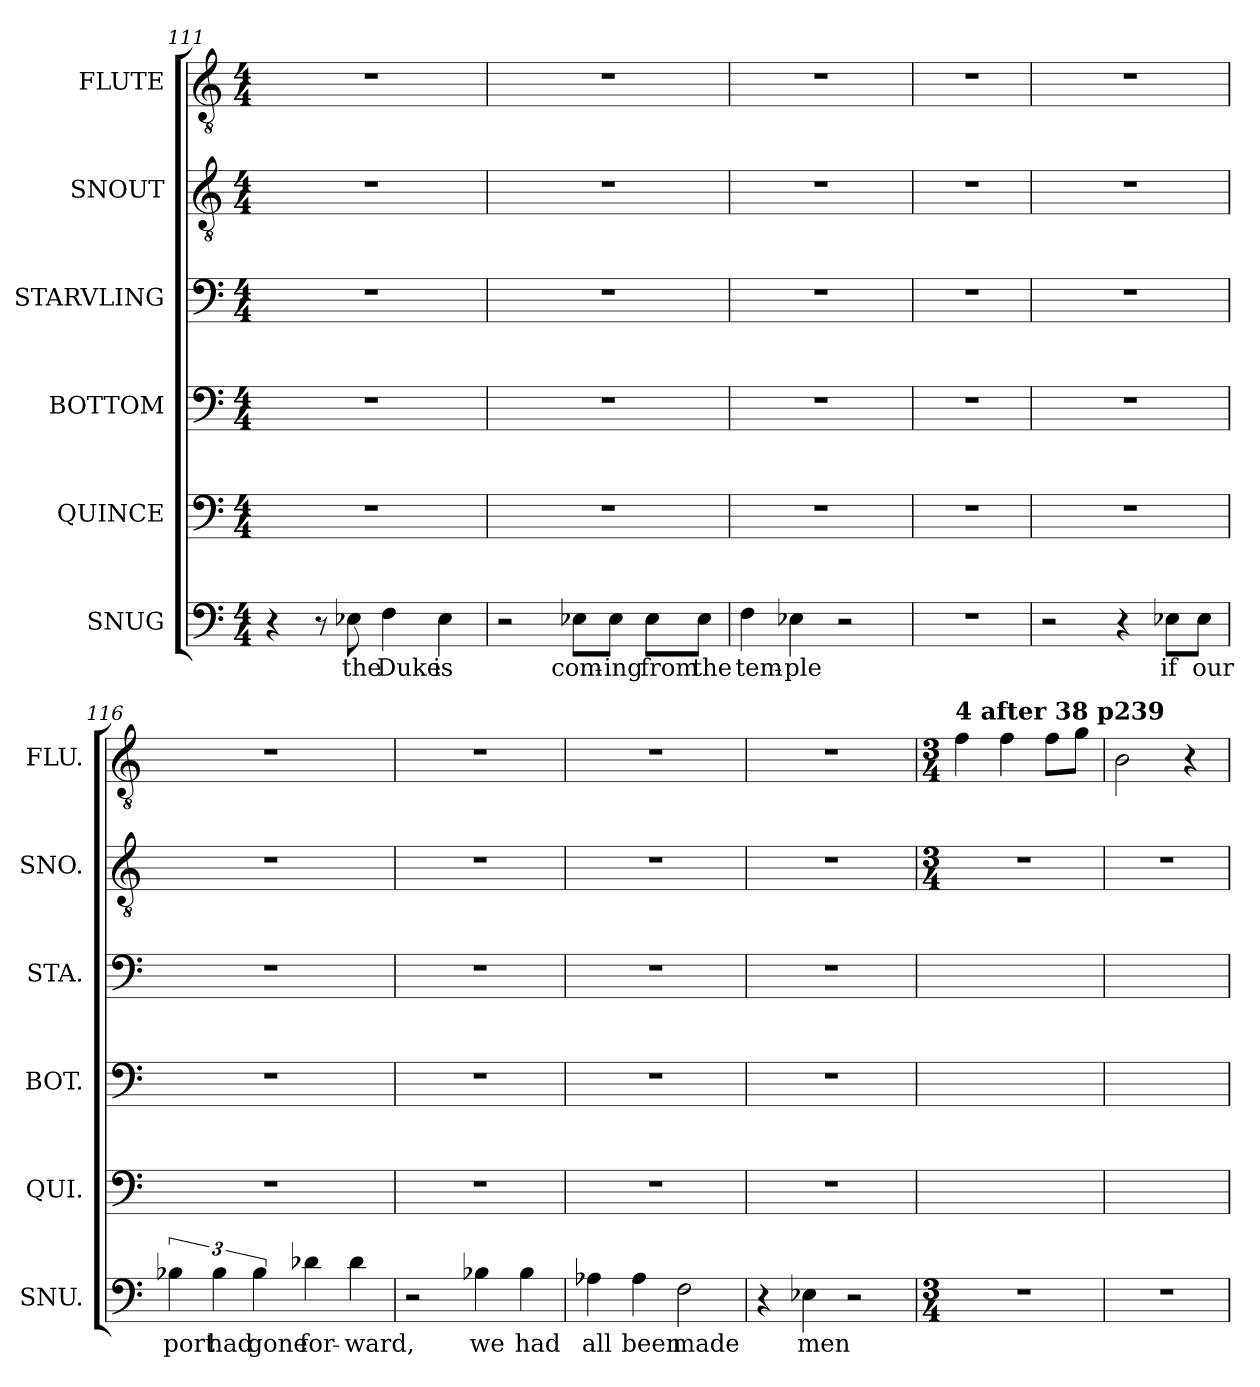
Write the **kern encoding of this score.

**kern	**text	**kern	**kern	**kern	**kern	**kern
*part6	*part6	*part5	*part4	*part3	*part2	*part1
*staff6	*staff6	*staff5	*staff4	*staff3	*staff2	*staff1
*I"SNUG	*	*I"QUINCE	*I"BOTTOM	*I"STARVLING	*I"SNOUT	*I"FLUTE
*I'SNU.	*	*I'QUI.	*I'BOT.	*I'STA.	*I'SNO.	*I'FLU.
*clefF4	*	*clefF4	*clefF4	*clefF4	*clefGv2	*clefGv2
*k[]	*	*k[]	*k[]	*k[]	*k[]	*k[]
*M4/4	*	*M4/4	*M4/4	*M4/4	*M4/4	*M4/4
=111	=111	=111	=111	=111	=111	=111
4r	.	1r	1r	1r	1r	1r
8r	.	.	.	.	.	.
8E-X\	the	.	.	.	.	.
4F\	Duke	.	.	.	.	.
4E-\	is	.	.	.	.	.
=112	=112	=112	=112	=112	=112	=112
2r	.	1r	1r	1r	1r	1r
8E-X\L	com-	.	.	.	.	.
8E-\J	-ing	.	.	.	.	.
8E-\L	from	.	.	.	.	.
8E-\J	the	.	.	.	.	.
!!LO:LB:g=z
=113	=113	=113	=113	=113	=113	=113
4F\	tem-	1r	1r	1r	1r	1r
4E-X\	-ple	.	.	.	.	.
2r	.	.	.	.	.	.
=114	=114	=114	=114	=114	=114	=114
1r	.	1r	1r	1r	1r	1r
=115	=115	=115	=115	=115	=115	=115
2r	.	1r	1r	1r	1r	1r
4r	.	.	.	.	.	.
8E-X\L	if	.	.	.	.	.
8E-\J	our	.	.	.	.	.
=116	=116	=116	=116	=116	=116	=116
6B-X\	port	1r	1r	1r	1r	1r
6B-\	had	.	.	.	.	.
6B-\	gone	.	.	.	.	.
4d-X\	for-	.	.	.	.	.
4d-\	-ward,	.	.	.	.	.
=117	=117	=117	=117	=117	=117	=117
2r	.	1r	1r	1r	1r	1r
4B-X\	we	.	.	.	.	.
4B-\	had	.	.	.	.	.
=118	=118	=118	=118	=118	=118	=118
4A-X\	all	1r	1r	1r	1r	1r
4A-\	been	.	.	.	.	.
2F\	made	.	.	.	.	.
!!LO:LB:g=z
=119	=119	=119	=119	=119	=119	=119
4r	.	1r	1r	1r	1r	1r
4E-X\	men	.	.	.	.	.
2r	.	.	.	.	.	.
=120	=120	=120	=120	=120	=120	=120
*M3/4	*	*	*	*	*M3/4	*M3/4
!	!	!	!	!	!	!LO:TX:a:B:t=4 after 38 p239
2.r	.	2.r	2.r	2.r	2.r	4f\
.	.	.	.	.	.	4f\
.	.	.	.	.	.	8f\L
.	.	.	.	.	.	8g\J
=121	=121	=121	=121	=121	=121	=121
2.r	.	2.r	2.r	2.r	2.r	2B\
.	.	.	.	.	.	4r
=	=	=	=	=	=	=
*-	*-	*-	*-	*-	*-	*-
